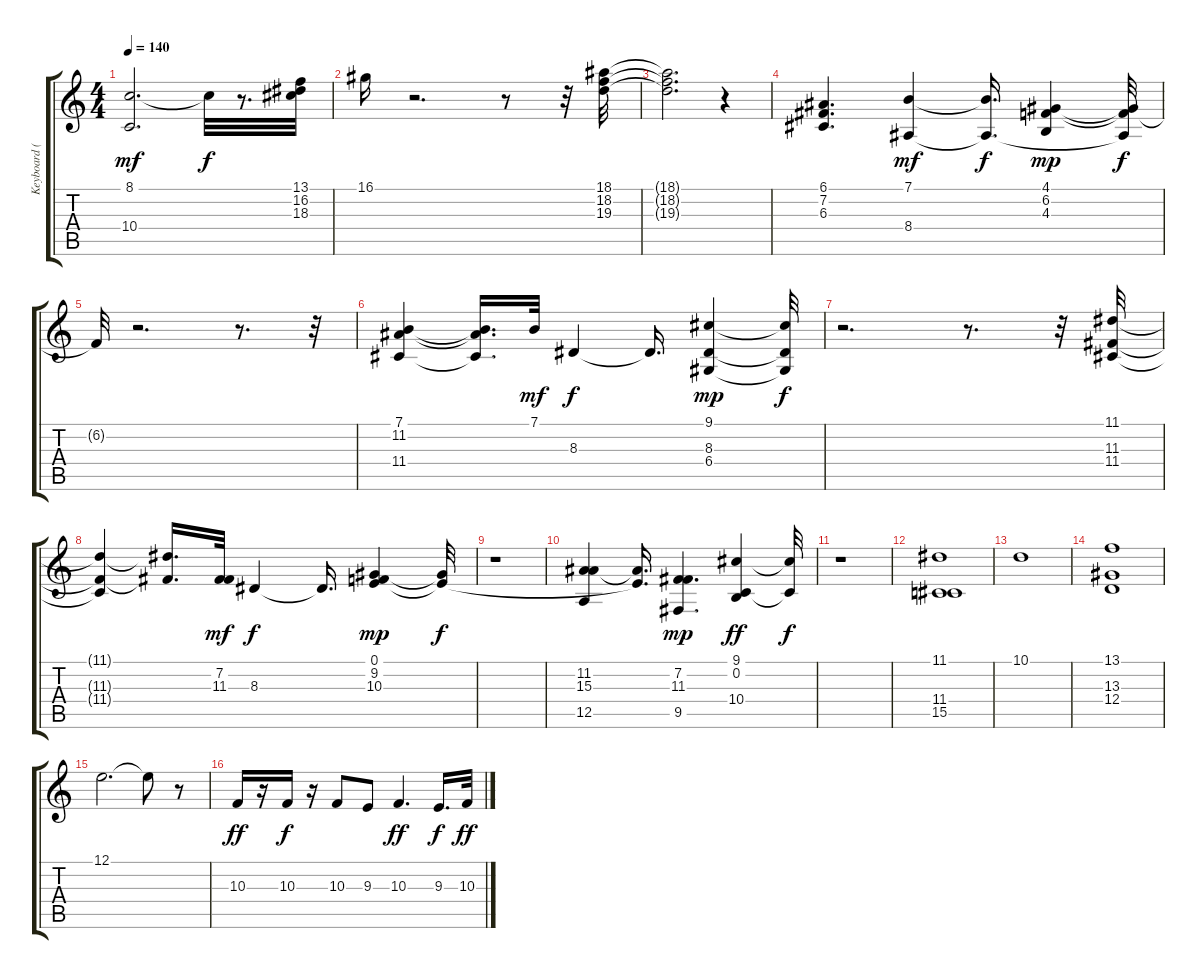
\track ("Keyboard (left hand)" "Keyboard (") {instrument churchorgan}
\staff {score tabs}
\tuning (E4 B3 G3 D3 A2 E2) {hide}
\ts (4 4)
\tempo 140
\clef g2
\ks c
(8.1 10.4).2{d dy mf} 8.1{t}.32{dy f} r.8{d} (13.1 16.2 18.3).32 |
16.1.16 r.2{d} r.8 r.32 (18.1 18.2 19.3).32 |
(18.1{t} 18.2{t} 19.3{t}).2{d} r.4 |
(6.1 7.2 6.3).4{d} (7.1 8.4).4{dy mf} (7.1{t} 8.4{t}).16{d dy f} (4.1 6.2 4.3).4{dy mp} (4.1{t} 6.2{t} 8.4{t}).32{dy f} |
6.2{t}.32 r.2{d} r.8{d} r.32 |
(7.1 11.2 11.4).4 (7.1{t} 11.2{t} 11.4{t}).16{d} 7.1.32{dy mf} 8.3.4{dy f} 8.3{t}.16{d} (9.1 8.3 6.4).4{dy mp} (9.1{t} 8.3{t} 6.4{t}).32{dy f} |
r.2{d} r.8{d} r.32 (11.1 11.3 11.4).32 |
(11.1{t} 11.3{t} 11.4{t}).4 (11.1{t} 11.3{t}).16{d} (7.2 11.3).32{dy mf} 8.3.4{dy f} 8.3{t}.16{d} (0.1 9.2 10.3).4{dy mp} (0.1{t} 9.2{t}).32{dy f} |
r.1 |
(11.2 15.3 12.5).4 (0.1{t} 15.3{t}).16{d} (7.2 11.3 9.5).4{d dy mp} (9.1 0.2 10.4).4{dy ff} (9.1{t} 10.4{t}).32{dy f} |
r.1 |
(11.1 11.4 15.5).1 |
10.1.1 |
(13.1 13.3 12.4).1 |
12.1.2{d} 12.1{t}.8 r.8 |
10.3.16{dy ff} r.16 10.3.16{dy f} r.16 10.3.8 9.3.8 10.3.4{d dy ff} 9.3.16{d dy f} 10.3.32{dy ff}
